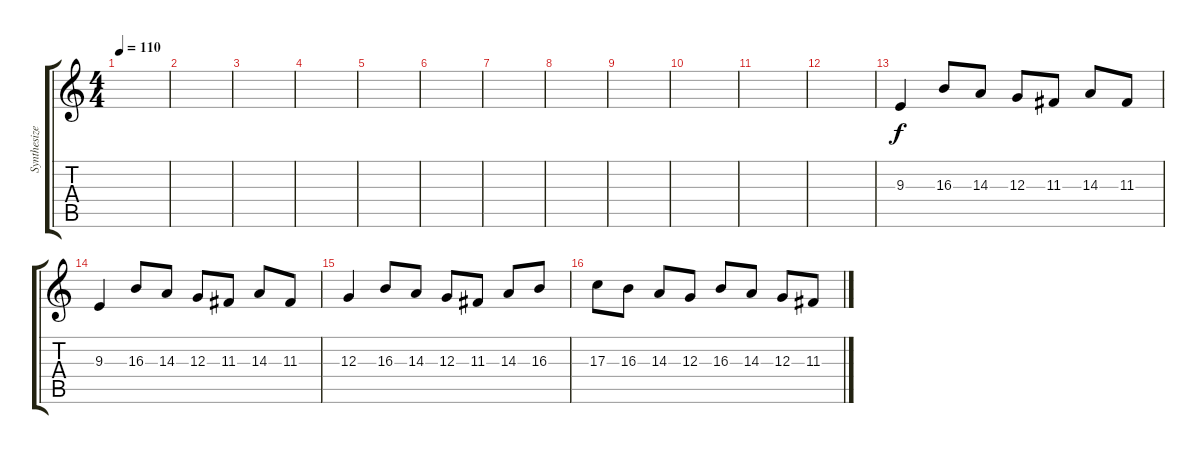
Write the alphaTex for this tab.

\track ("Synthesizer (2)" "Synthesize") {instrument churchorgan}
\staff {score tabs}
\tuning (E4 B3 G3 D3 A2 E2) {hide}
\ts (4 4)
\tempo 110
\clef g2
\ks c
|
|
|
|
|
|
|
|
|
|
|
|
9.3.4 16.3.8 14.3.8 12.3.8 11.3.8 14.3.8 11.3.8 |
9.3.4 16.3.8 14.3.8 12.3.8 11.3.8 14.3.8 11.3.8 |
12.3.4 16.3.8 14.3.8 12.3.8 11.3.8 14.3.8 16.3.8 |
17.3.8 16.3.8 14.3.8 12.3.8 16.3.8 14.3.8 12.3.8 11.3.8
